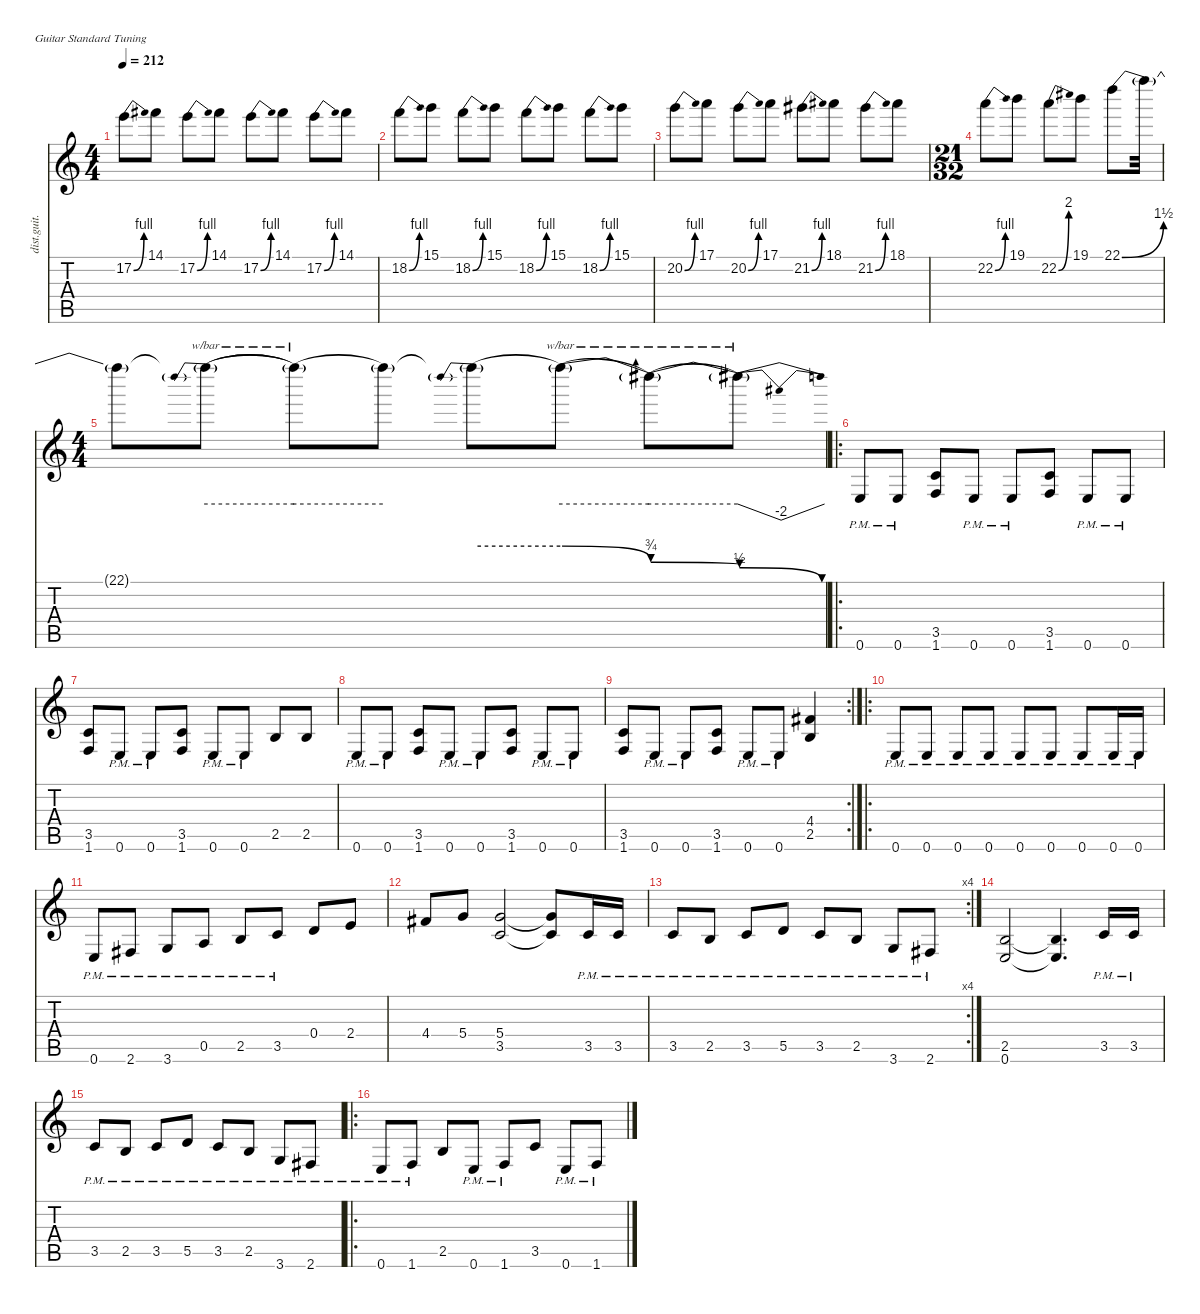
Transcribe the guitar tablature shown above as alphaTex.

\defaultSystemsLayout 4
\hideDynamics
\bracketExtendMode nobrackets
\track ("Rhythm Guitar (James)" "dist.guit.") {instrument distortionguitar}
\staff {score tabs}
\tuning (E4 B3 G3 D3 A2 E2)
\ts (4 4)
\beaming (8 2 2 2 2)
\tempo 212
\clef g2
\ks c
17.2{be (bend 0 0 15 4)}.8{dy mf beam Down} 14.1{acc #}.8{beam Down} 17.2{be (bend 0 0 15 4)}.8{beam Down} 14.1{acc #}.8{beam Down} 17.2{be (bend 0 0 15 4)}.8{beam Down} 14.1{acc #}.8{beam Down} 17.2{be (bend 0 0 15 4)}.8{beam Down} 14.1{acc #}.8{beam Down} |
18.2{be (bend 0 0 15 4)}.8{beam Down} 15.1.8{beam Down} 18.2{be (bend 0 0 15 4)}.8{beam Down} 15.1.8{beam Down} 18.2{be (bend 0 0 15 4)}.8{beam Down} 15.1.8{beam Down} 18.2{be (bend 0 0 15 4)}.8{beam Down} 15.1.8{beam Down} |
20.2{be (bend 0 0 15 4)}.8{beam Down} 17.1.8{beam Down} 20.2{be (bend 0 0 15 4)}.8{beam Down} 17.1.8{beam Down} 21.2{be (bend 0 0 15 4) acc #}.8{beam Down} 18.1{acc #}.8{beam Down} 21.2{be (bend 0 0 15 4) acc #}.8{beam Down} 18.1{acc #}.8{beam Down} |
\ts (21 32)
\beaming (8 2 2 2 2)
22.2{be (bend 0 0 15 4)}.8{beam Down} 19.1.8{beam Down} 22.2{be (bend 0 0 15 8)}.8{beam Down} 19.1.8{beam Down} 22.1{be (bend 0 0 60 6)}.8{beam Down} 22.1{t}.32{beam Down} |
\ts (4 4)
\beaming (8 2 2 2 2)
22.1{t}.8{beam Down} 22.1{be (prebend 0 6 60 6) t}.8{tbe (hold default 0 0 60 0) beam Down} 22.1{t}.8{tbe (hold default 0 0 60 0) beam Down} 22.1{t}.8{beam Down} 22.1{be (prebend 0 6 60 6) t}.8{beam Down} 22.1{be (release 0 6 60 3) t}.8{tbe (hold default 0 0 60 0) beam Down} 22.1{be (release 0 3 60 2) t}.8{tbe (hold default 0 0 60 0) beam Down} 22.1{be (release 0 2 30 0) t}.8{tbe (dip default 0 0 30 -8 60 0) beam Down} |
\ro
0.6{pm}.8{beam Up} 0.6{pm}.8{beam Up} (3.5 1.6).8{beam Up} 0.6{pm}.8{beam Up} 0.6{pm}.8{beam Up} (3.5 1.6).8{beam Up} 0.6{pm}.8{beam Up} 0.6{pm}.8{beam Up} |
(3.5 1.6).8{beam Up} 0.6{pm}.8{beam Up} 0.6{pm}.8{beam Up} (3.5 1.6).8{beam Up} 0.6{pm}.8{beam Up} 0.6{pm}.8{beam Up} 2.5.8{beam Up} 2.5.8{beam Up} |
0.6{pm}.8{beam Up} 0.6{pm}.8{beam Up} (3.5 1.6).8{beam Up} 0.6{pm}.8{beam Up} 0.6{pm}.8{beam Up} (3.5 1.6).8{beam Up} 0.6{pm}.8{beam Up} 0.6{pm}.8{beam Up} |
\rc 2
(3.5 1.6).8{beam Up} 0.6{pm}.8{beam Up} 0.6{pm}.8{beam Up} (3.5 1.6).8{beam Up} 0.6{pm}.8{beam Up} 0.6{pm}.8{beam Up} (4.4{acc #} 2.5).4{beam Up} |
\ro
0.6{pm}.8{beam Up} 0.6{pm}.8{beam Up} 0.6{pm}.8{beam Up} 0.6{pm}.8{beam Up} 0.6{pm}.8{beam Up} 0.6{pm}.8{beam Up} 0.6{pm}.8{beam Up} 0.6{pm}.16{beam Up} 0.6{pm}.16{beam Up} |
0.6{pm}.8{beam Up} 2.6{pm acc #}.8{beam Up} 3.6{pm}.8{beam Up} 0.5{pm}.8{beam Up} 2.5{pm}.8{beam Up} 3.5{pm}.8{beam Up} 0.4.8{beam Up} 2.4.8{beam Up} |
4.4{acc #}.8{beam Up} 5.4.8{beam Up} (5.4 3.5).2{beam Up} (5.4{t} 3.5{t}).8{beam Up} 3.5{pm}.16{beam Up} 3.5{pm}.16{beam Up} |
\rc 4
3.5{pm}.8{beam Up} 2.5{pm}.8{beam Up} 3.5{pm}.8{beam Up} 5.5{pm}.8{beam Up} 3.5{pm}.8{beam Up} 2.5{pm}.8{beam Up} 3.6{pm}.8{beam Up} 2.6{pm acc #}.8{beam Up} |
(2.5 0.6).2{beam Up} (2.5{t} 0.6{t}).4{d beam Up} 3.5{pm}.16{beam Up} 3.5{pm}.16{beam Up} |
3.5{pm}.8{beam Up} 2.5{pm}.8{beam Up} 3.5{pm}.8{beam Up} 5.5{pm}.8{beam Up} 3.5{pm}.8{beam Up} 2.5{pm}.8{beam Up} 3.6{pm}.8{beam Up} 2.6{pm acc #}.8{beam Up} |
\ro
0.6{pm}.8{beam Up} 1.6{pm}.8{beam Up} 2.5.8{beam Up} 0.6{pm}.8{beam Up} 1.6{pm}.8{beam Up} 3.5.8{beam Up} 0.6{pm}.8{beam Up} 1.6{pm}.8{beam Up}
